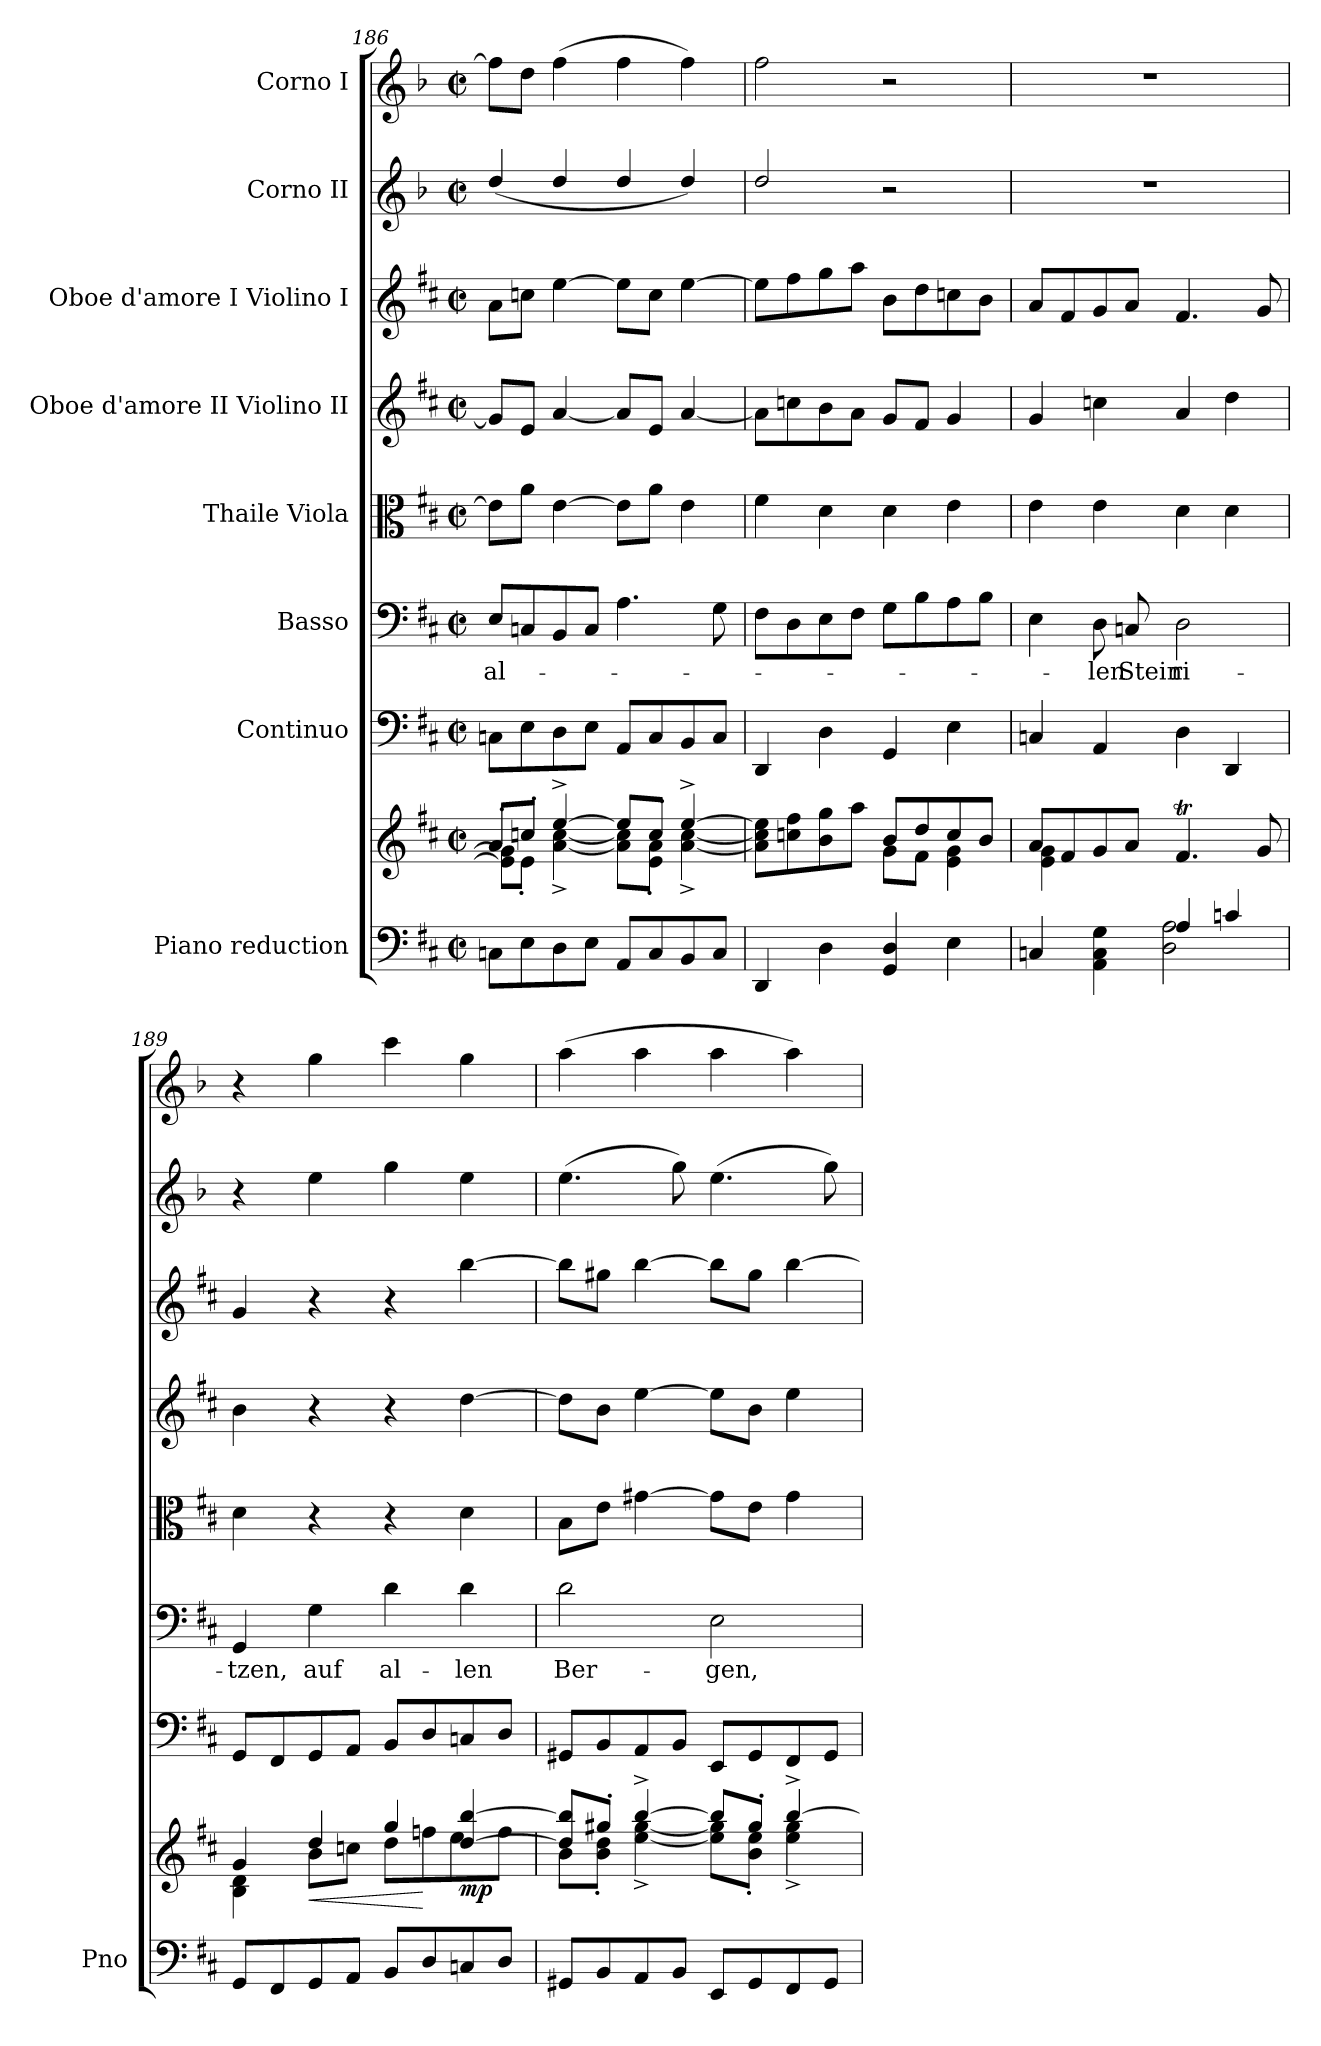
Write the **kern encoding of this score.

**kern	**kern	**dynam	**kern	**kern	**text	**kern	**kern	**kern	**kern	**kern
*part8	*part8	*part8	*part7	*part6	*part6	*part5	*part4	*part3	*part2	*part1
*staff9	*staff8	*staff8/9	*staff7	*staff6	*staff6	*staff5	*staff4	*staff3	*staff2	*staff1
*I"Piano reduction	*	*	*I"Continuo	*I"Basso	*	*I"Thaile Viola	*I"Oboe d'amore II Violino II	*I"Oboe d'amore I Violino I	*I"Corno II	*I"Corno I
*I'Pno	*	*	*	*	*	*	*	*	*	*
*clefF4	*clefG2	*	*clefF4	*clefF4	*	*clefC3	*clefG2	*clefG2	*clefG2	*clefG2
*	*	*	*	*	*	*	*	*	*ITrd3c5	*ITrd3c5
*k[f#c#]	*k[f#c#]	*	*k[f#c#]	*k[f#c#]	*	*k[f#c#]	*k[f#c#]	*k[f#c#]	*k[]	*k[]
*M2/2	*M2/2	*	*M2/2	*M2/2	*	*M2/2	*M2/2	*M2/2	*M2/2	*M2/2
*met(c|)	*met(c|)	*	*met(c|)	*met(c|)	*	*met(c|)	*met(c|)	*met(c|)	*met(c|)	*met(c|)
=186	=186	=186	=186	=186	=186	=186	=186	=186	=186	=186
*	*^	*	*	*	*	*	*	*	*	*
!	!	!	!	!	!	!LO:LY:b	!	!	!	!	!
8Cn\L	8a'/L	8e\] 8g\]L	.	8Cn\L	8E/L	al-	8e\L]	8g/L]	8a\L	(4a/	8cc\L]
8E\	8ccn'/J	8e'\J	.	8E\	8Cn/	.	8a\J	8e/J	8ccn\J	.	8a\J
8D\	[4ee^/	[4a\^ [4cc\^	.	8D\	8BB/	.	[4e\	[4a/	[4ee\	4a/	(4cc\
8E\J	.	.	.	8E\J	8C/J	.	.	.	.	.	.
8AA/L	8ee/L]	8a\] 8cc\]L	.	8AA/L	4.A\	.	8e\L]	8a/L]	8ee\L]	4a/	4cc\
8C/	8cc'/J	8e\' 8a\'J	.	8C/	.	.	8a\J	8e/J	8cc\J	.	.
8BB/	[4ee^/	[4a\^ [4cc\^	.	8BB/	.	.	4e\	[4a/	[4ee\	4a/)	4cc\)
8C/J	.	.	.	8C/J	8G\	.	.	.	.	.	.
=187	=187	=187	=187	=187	=187	=187	=187	=187	=187	=187	=187
4DD/	2ryy	8a\] 8cc\] 8ee\]L	.	4DD/	8F#\L	.	4f#\	8a\L]	8ee\L]	2a/	2cc\
.	.	8ccn\ 8ff#\	.	.	8D\	.	.	8ccn\	8ff#\	.	.
4D\	.	8b\ 8gg\	.	4D\	8E\	.	4d\	8b\	8gg\	.	.
.	.	8aa\J	.	.	8F#\J	.	.	8a\J	8aa\J	.	.
4GG/ 4D/	8b/L	8g\L	.	4GG/	8G\L	.	4d\	8g/L	8b\L	2r	2r
.	8dd/	8f#\J	.	.	8B\	.	.	8f#/J	8dd\	.	.
4E\	8cc/	4e\ 4g\	.	4E\	8A\	.	4e\	4g/	8ccn\	.	.
.	8b/J	.	.	.	8B\J	.	.	.	8b\J	.	.
=188	=188	=188	=188	=188	=188	=188	=188	=188	=188	=188	=188
*^	*	*	*	*	*	*	*	*	*	*	*
4Cn/	2ryy	8a/L	4e\ 4g\	.	4Cn/	4E\	.	4e\	4g/	8a/L	1r	1r
.	.	8f#/	.	.	.	.	.	.	.	8f#/	.	.
!	!	!	!	!	!	!	!LO:LY:b	!	!	!	!	!
4AA\ 4C\ 4G\	.	8g/	4ryy	.	4AA/	8D\	len	4e\	4ccn\	8g/	.	.
!	!	!	!	!	!	!	!LO:LY:b	!	!	!	!	!
.	.	8a/J	.	.	.	8Cn/	Stein-	.	.	8a/J	.	.
!	!	!	!	!	!	!	!LO:LY:b	!	!	!	!	!
4A/	2D\ 2A\	4.f#t/	2ryy	.	4D\	2D\	-ri-	4d\	4a/	4.f#/	.	.
4cn/	.	.	.	.	4DD/	.	.	4d\	4dd\	.	.	.
.	.	8g/	.	.	.	.	.	.	.	8g/	.	.
*v	*v	*	*	*	*	*	*	*	*	*	*	*
!!LO:PB:g=z
=189	=189	=189	=189	=189	=189	=189	=189	=189	=189	=189	=189
!	!	!	!	!	!	!LO:LY:b	!	!	!	!	!
8GG/L	4g/	4B\ 4d\	.	8GG/L	4GG/	-tzen,	4d\	4b\	4g/	4r	4r
8FF#/	.	.	.	8FF#/	.	.	.	.	.	.	.
!	!	!	!LO:HP:b	!	!	!LO:LY:b	!	!	!	!	!
8GG/	4dd/	8b\L	<	8GG/	4G\	auf	4r	4r	4r	4b\	4dd\
8AA/J	.	8ccn\J	.	8AA/J	.	.	.	.	.	.	.
!	!	!	!	!	!	!LO:LY:b	!	!	!	!	!
8BB/L	4gg/	8dd\L	.	8BB/L	4d\	al-	4r	4r	4r	4dd\	4gg\
8D/	.	8ffn\	[	8D/	.	.	.	.	.	.	.
!	!	!	!LO:DY:b	!	!	!LO:LY:b	!	!	!	!	!
8Cn/	[4dd/ [4bb/	8ee\	mp	8Cn/	4d\	-len	4d\	[4dd\	[4bb\	4b\	4dd\
8D/J	.	8ff\J	.	8D/J	.	.	.	.	.	.	.
=190	=190	=190	=190	=190	=190	=190	=190	=190	=190	=190	=190
!	!	!	!	!	!	!LO:LY:b	!	!	!	!	!
8GG#X/L	8dd/] 8bb/]L	8b\L	.	8GG#X/L	2d\	Ber-	8B\L	8dd\L]	8bb\L]	(4.b\	(4ee\
8BB/	8gg#X'/J	8b\' 8dd\'J	.	8BB/	.	.	8e\J	8b\J	8gg#X\J	.	.
8AA/	[4bb^/	[4ee\^ [4gg#\^	.	8AA/	.	.	[4g#X\	[4ee\	[4bb\	.	4ee\
8BB/J	.	.	.	8BB/J	.	.	.	.	.	8dd\)	.
!	!	!	!	!	!	!LO:LY:b	!	!	!	!	!
8EE/L	8bb/L]	8ee\] 8gg#\]L	.	8EE/L	2E\	-gen,	8g#\L]	8ee\L]	8bb\L]	(4.b\	4ee\
8GG#/	8gg#'/J	8b\' 8ee\'J	.	8GG#/	.	.	8e\J	8b\J	8gg#\J	.	.
8FF#/	[4bb^/	4ee\^ 4gg#\^	.	8FF#/	.	.	4g#\	4ee\	[4bb\	.	4ee\)
8GG#/J	.	.	.	8GG#/J	.	.	.	.	.	8dd\)	.
*	*v	*v	*	*	*	*	*	*	*	*	*
=	=	=	=	=	=	=	=	=	=	=
*-	*-	*-	*-	*-	*-	*-	*-	*-	*-	*-
